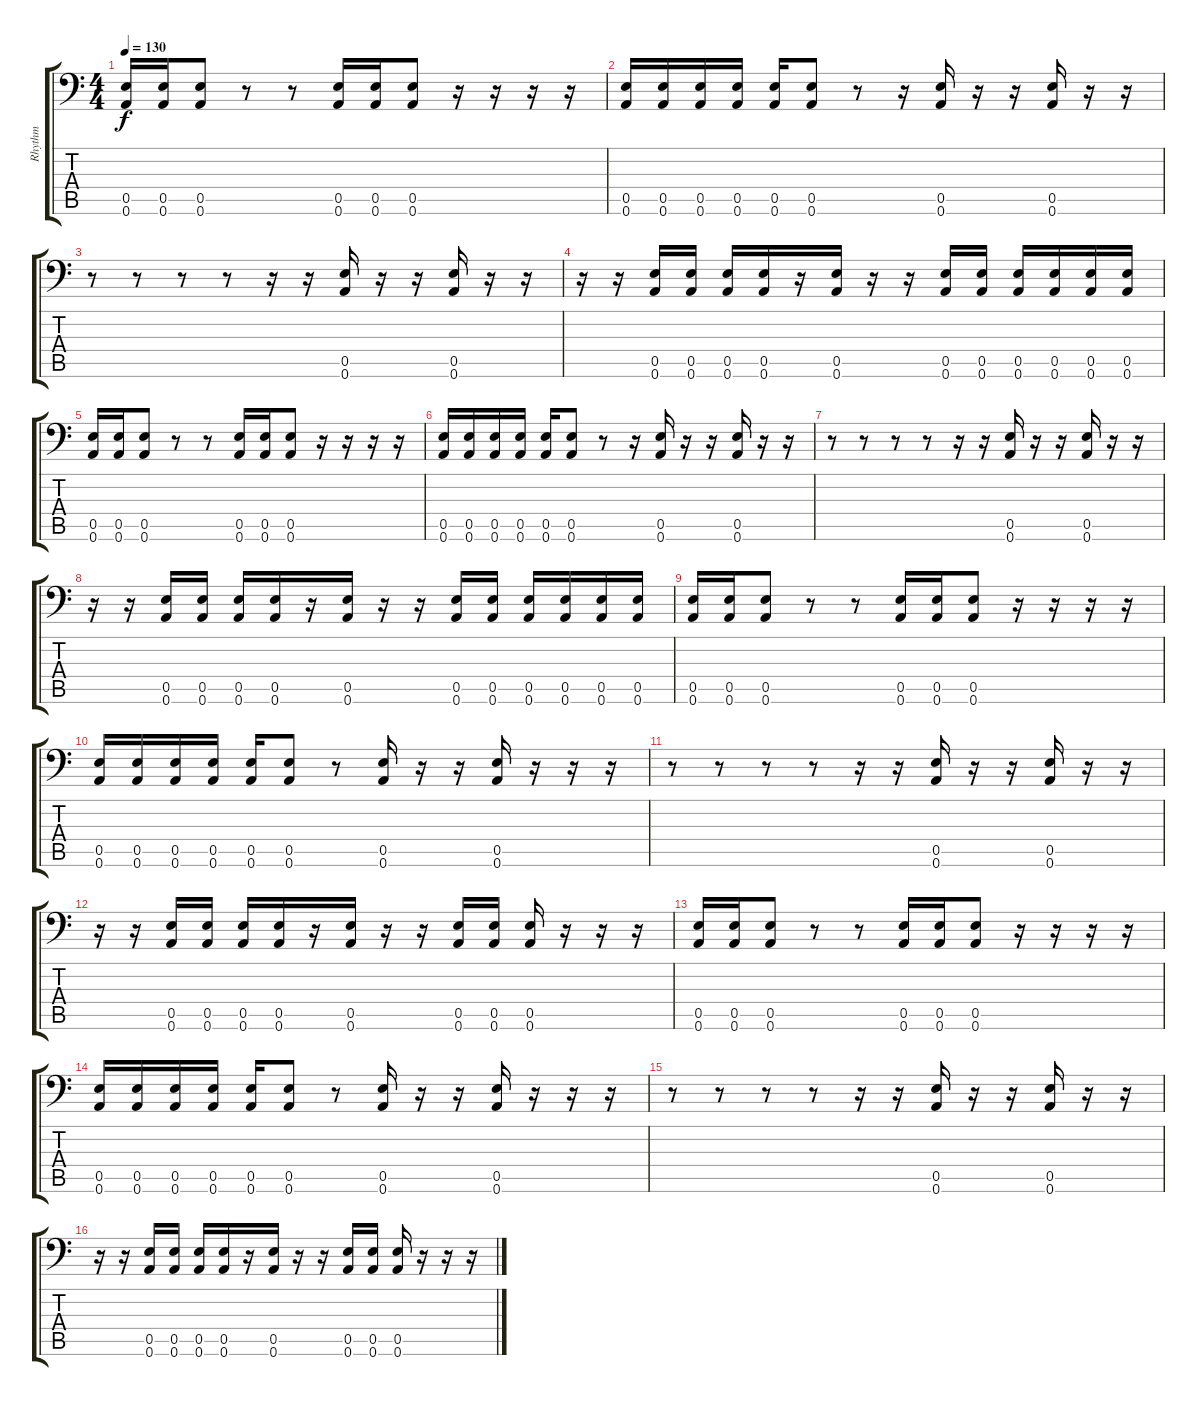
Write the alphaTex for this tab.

\track ("Rhythm" "Rhythm") {instrument distortionguitar}
\staff {score tabs}
\tuning (B3 Gb3 D3 A2 E2 A1) {hide}
\ts (4 4)
\tempo 130
\clef f4
\ks c
(0.5 0.6).16{dy f} (0.5 0.6).16 (0.5 0.6).8 r.8 r.8 (0.5 0.6).16 (0.5 0.6).16 (0.5 0.6).8 r.16 r.16 r.16 r.16 |
(0.5 0.6).16 (0.5 0.6).16 (0.5 0.6).16 (0.5 0.6).16 (0.5 0.6).16 (0.5 0.6).8 r.8 r.16 (0.5 0.6).16 r.16 r.16 (0.5 0.6).16 r.16 r.16 |
r.8 r.8 r.8 r.8 r.16 r.16 (0.5 0.6).16 r.16 r.16 (0.5 0.6).16 r.16 r.16 |
r.16 r.16 (0.5 0.6).16 (0.5 0.6).16 (0.5 0.6).16 (0.5 0.6).16 r.16 (0.5 0.6).16 r.16 r.16 (0.5 0.6).16 (0.5 0.6).16 (0.5 0.6).16 (0.5 0.6).16 (0.5 0.6).16 (0.5 0.6).16 |
(0.5 0.6).16 (0.5 0.6).16 (0.5 0.6).8 r.8 r.8 (0.5 0.6).16 (0.5 0.6).16 (0.5 0.6).8 r.16 r.16 r.16 r.16 |
(0.5 0.6).16 (0.5 0.6).16 (0.5 0.6).16 (0.5 0.6).16 (0.5 0.6).16 (0.5 0.6).8 r.8 r.16 (0.5 0.6).16 r.16 r.16 (0.5 0.6).16 r.16 r.16 |
r.8 r.8 r.8 r.8 r.16 r.16 (0.5 0.6).16 r.16 r.16 (0.5 0.6).16 r.16 r.16 |
r.16 r.16 (0.5 0.6).16 (0.5 0.6).16 (0.5 0.6).16 (0.5 0.6).16 r.16 (0.5 0.6).16 r.16 r.16 (0.5 0.6).16 (0.5 0.6).16 (0.5 0.6).16 (0.5 0.6).16 (0.5 0.6).16 (0.5 0.6).16 |
(0.5 0.6).16 (0.5 0.6).16 (0.5 0.6).8 r.8 r.8 (0.5 0.6).16 (0.5 0.6).16 (0.5 0.6).8 r.16 r.16 r.16 r.16 |
(0.5 0.6).16 (0.5 0.6).16 (0.5 0.6).16 (0.5 0.6).16 (0.5 0.6).16 (0.5 0.6).8 r.8 (0.5 0.6).16 r.16 r.16 (0.5 0.6).16 r.16 r.16 r.16 |
r.8 r.8 r.8 r.8 r.16 r.16 (0.5 0.6).16 r.16 r.16 (0.5 0.6).16 r.16 r.16 |
r.16 r.16 (0.5 0.6).16 (0.5 0.6).16 (0.5 0.6).16 (0.5 0.6).16 r.16 (0.5 0.6).16 r.16 r.16 (0.5 0.6).16 (0.5 0.6).16 (0.5 0.6).16 r.16 r.16 r.16 |
(0.5 0.6).16 (0.5 0.6).16 (0.5 0.6).8 r.8 r.8 (0.5 0.6).16 (0.5 0.6).16 (0.5 0.6).8 r.16 r.16 r.16 r.16 |
(0.5 0.6).16 (0.5 0.6).16 (0.5 0.6).16 (0.5 0.6).16 (0.5 0.6).16 (0.5 0.6).8 r.8 (0.5 0.6).16 r.16 r.16 (0.5 0.6).16 r.16 r.16 r.16 |
r.8 r.8 r.8 r.8 r.16 r.16 (0.5 0.6).16 r.16 r.16 (0.5 0.6).16 r.16 r.16 |
r.16 r.16 (0.5 0.6).16 (0.5 0.6).16 (0.5 0.6).16 (0.5 0.6).16 r.16 (0.5 0.6).16 r.16 r.16 (0.5 0.6).16 (0.5 0.6).16 (0.5 0.6).16 r.16 r.16 r.16
